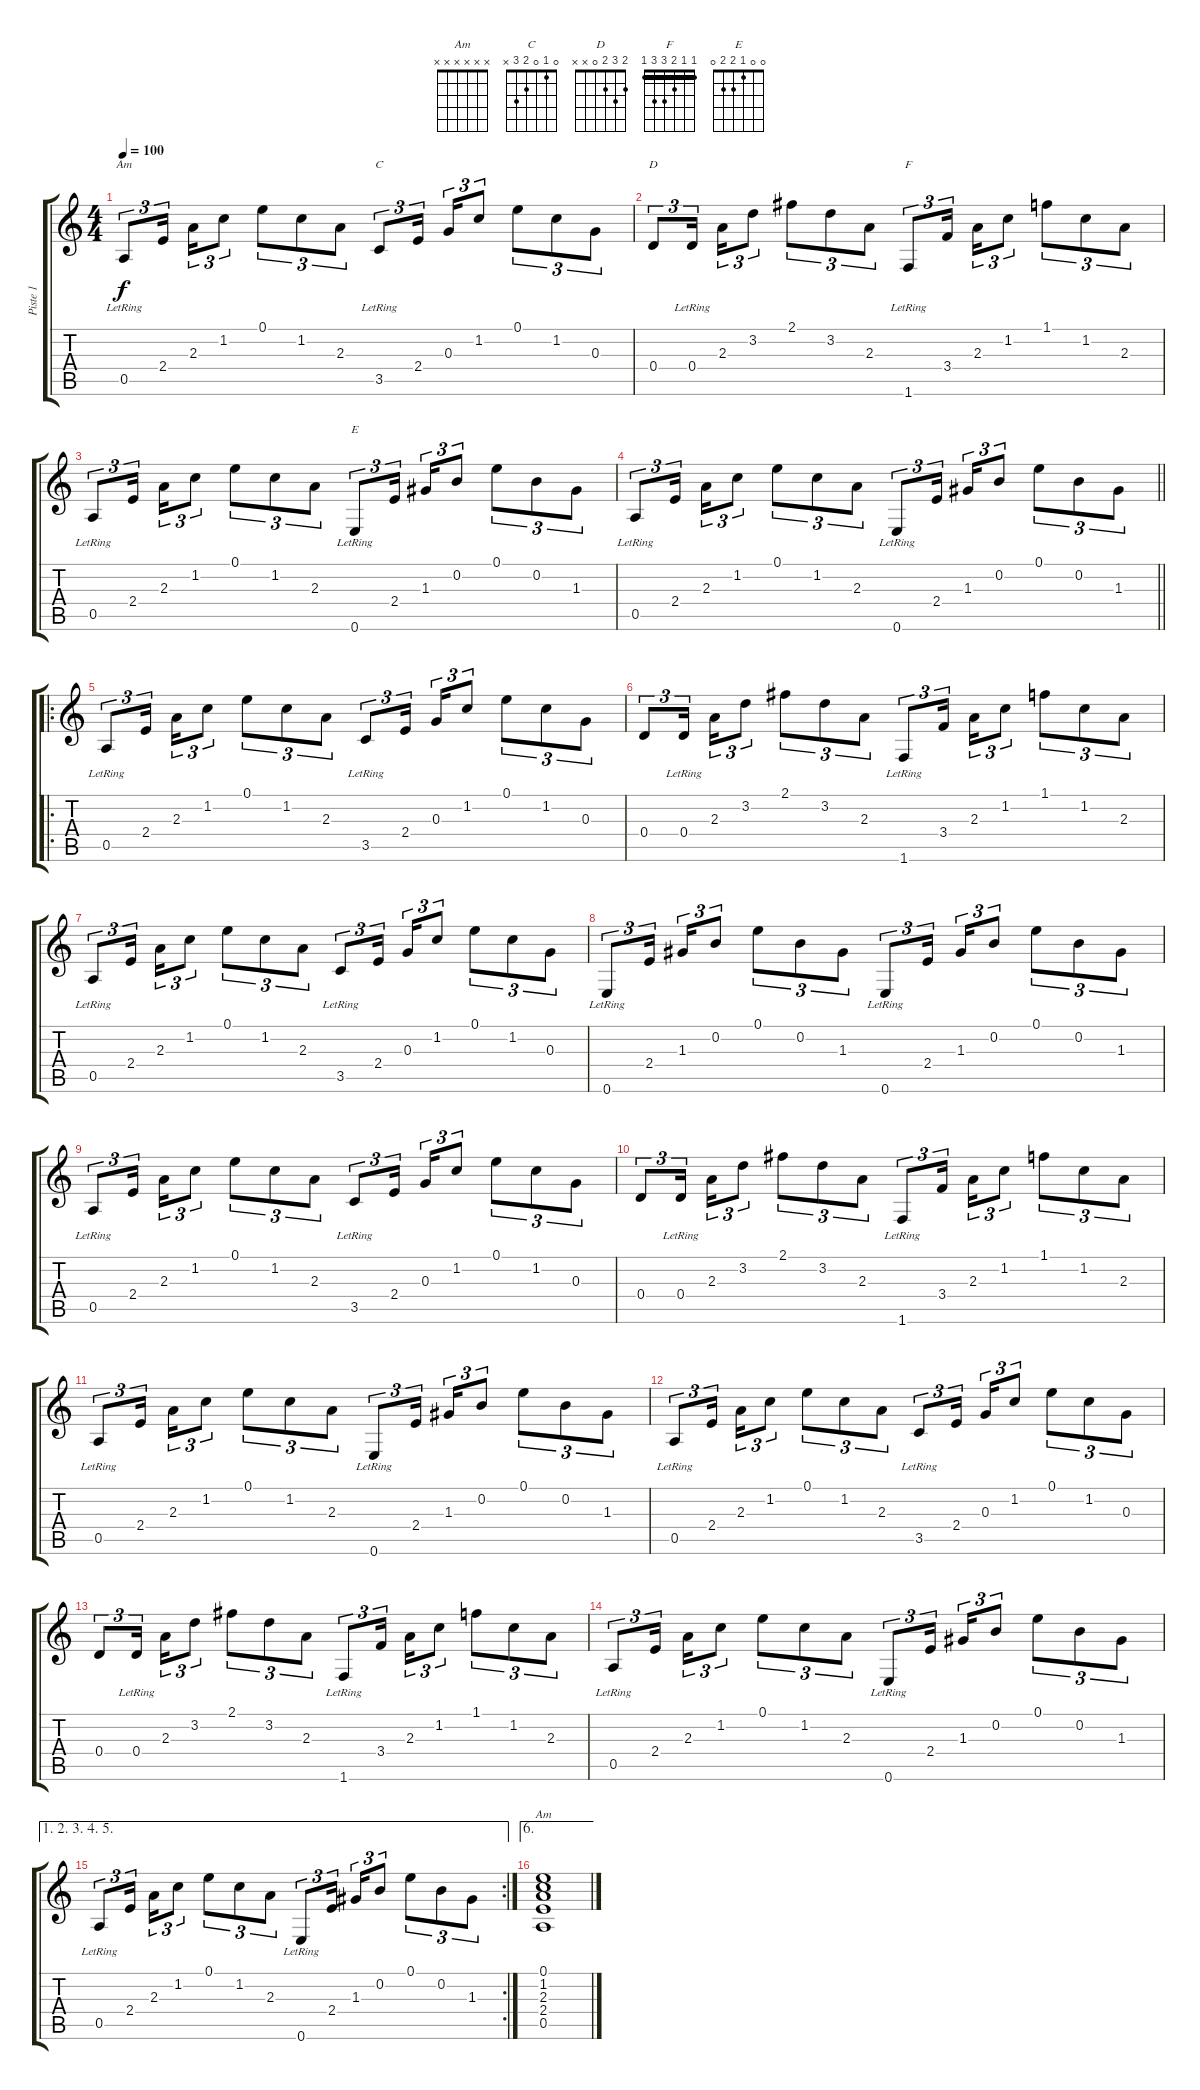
\track ("Piste 1" "Piste 1") {instrument acousticguitarsteel}
\staff {score tabs}
\tuning (E4 B3 G3 D3 A2 E2) {hide}
\chord ("Am" 0 1 2 2 0 x)
\chord ("C" 0 1 0 2 3 x)
\chord ("D" 2 3 2 0 x x)
\chord ("F" 1 1 2 3 3 1) {barre 1}
\chord ("E" 0 0 1 2 2 0)
\chord ("Am" x x x x x x)
\ts (4 4)
\tempo 100
\clef g2
\ks c
0.5{lr}.8{tu (3 2) ch "Am" dy f instrument acousticguitarsteel} 2.4.16{tu (3 2)} 2.3.16{tu (3 2)} 1.2.8{tu (3 2)} 0.1.8{tu (3 2)} 1.2.8{tu (3 2)} 2.3.8{tu (3 2)} 3.5{lr}.8{tu (3 2) ch "C"} 2.4.16{tu (3 2)} 0.3.16{tu (3 2)} 1.2.8{tu (3 2)} 0.1.8{tu (3 2)} 1.2.8{tu (3 2)} 0.3.8{tu (3 2)} |
0.4.8{tu (3 2) ch "D"} 0.4{lr}.16{tu (3 2)} 2.3.16{tu (3 2)} 3.2.8{tu (3 2)} 2.1.8{tu (3 2)} 3.2.8{tu (3 2)} 2.3.8{tu (3 2)} 1.6{lr}.8{tu (3 2) ch "F"} 3.4.16{tu (3 2)} 2.3.16{tu (3 2)} 1.2.8{tu (3 2)} 1.1.8{tu (3 2)} 1.2.8{tu (3 2)} 2.3.8{tu (3 2)} |
0.5{lr}.8{tu (3 2)} 2.4.16{tu (3 2)} 2.3.16{tu (3 2)} 1.2.8{tu (3 2)} 0.1.8{tu (3 2)} 1.2.8{tu (3 2)} 2.3.8{tu (3 2)} 0.6{lr}.8{tu (3 2) ch "E"} 2.4.16{tu (3 2)} 1.3.16{tu (3 2)} 0.2.8{tu (3 2)} 0.1.8{tu (3 2)} 0.2.8{tu (3 2)} 1.3.8{tu (3 2)} |
\barLineRight lightlight
0.5{lr}.8{tu (3 2)} 2.4.16{tu (3 2)} 2.3.16{tu (3 2)} 1.2.8{tu (3 2)} 0.1.8{tu (3 2)} 1.2.8{tu (3 2)} 2.3.8{tu (3 2)} 0.6{lr}.8{tu (3 2)} 2.4.16{tu (3 2)} 1.3.16{tu (3 2)} 0.2.8{tu (3 2)} 0.1.8{tu (3 2)} 0.2.8{tu (3 2)} 1.3.8{tu (3 2)} |
\ro
0.5{lr}.8{tu (3 2)} 2.4.16{tu (3 2)} 2.3.16{tu (3 2)} 1.2.8{tu (3 2)} 0.1.8{tu (3 2)} 1.2.8{tu (3 2)} 2.3.8{tu (3 2)} 3.5{lr}.8{tu (3 2)} 2.4.16{tu (3 2)} 0.3.16{tu (3 2)} 1.2.8{tu (3 2)} 0.1.8{tu (3 2)} 1.2.8{tu (3 2)} 0.3.8{tu (3 2)} |
0.4.8{tu (3 2)} 0.4{lr}.16{tu (3 2)} 2.3.16{tu (3 2)} 3.2.8{tu (3 2)} 2.1.8{tu (3 2)} 3.2.8{tu (3 2)} 2.3.8{tu (3 2)} 1.6{lr}.8{tu (3 2)} 3.4.16{tu (3 2)} 2.3.16{tu (3 2)} 1.2.8{tu (3 2)} 1.1.8{tu (3 2)} 1.2.8{tu (3 2)} 2.3.8{tu (3 2)} |
0.5{lr}.8{tu (3 2)} 2.4.16{tu (3 2)} 2.3.16{tu (3 2)} 1.2.8{tu (3 2)} 0.1.8{tu (3 2)} 1.2.8{tu (3 2)} 2.3.8{tu (3 2)} 3.5{lr}.8{tu (3 2)} 2.4.16{tu (3 2)} 0.3.16{tu (3 2)} 1.2.8{tu (3 2)} 0.1.8{tu (3 2)} 1.2.8{tu (3 2)} 0.3.8{tu (3 2)} |
0.6{lr}.8{tu (3 2)} 2.4.16{tu (3 2)} 1.3.16{tu (3 2)} 0.2.8{tu (3 2)} 0.1.8{tu (3 2)} 0.2.8{tu (3 2)} 1.3.8{tu (3 2)} 0.6{lr}.8{tu (3 2)} 2.4.16{tu (3 2)} 1.3.16{tu (3 2)} 0.2.8{tu (3 2)} 0.1.8{tu (3 2)} 0.2.8{tu (3 2)} 1.3.8{tu (3 2)} |
0.5{lr}.8{tu (3 2)} 2.4.16{tu (3 2)} 2.3.16{tu (3 2)} 1.2.8{tu (3 2)} 0.1.8{tu (3 2)} 1.2.8{tu (3 2)} 2.3.8{tu (3 2)} 3.5{lr}.8{tu (3 2)} 2.4.16{tu (3 2)} 0.3.16{tu (3 2)} 1.2.8{tu (3 2)} 0.1.8{tu (3 2)} 1.2.8{tu (3 2)} 0.3.8{tu (3 2)} |
0.4.8{tu (3 2)} 0.4{lr}.16{tu (3 2)} 2.3.16{tu (3 2)} 3.2.8{tu (3 2)} 2.1.8{tu (3 2)} 3.2.8{tu (3 2)} 2.3.8{tu (3 2)} 1.6{lr}.8{tu (3 2)} 3.4.16{tu (3 2)} 2.3.16{tu (3 2)} 1.2.8{tu (3 2)} 1.1.8{tu (3 2)} 1.2.8{tu (3 2)} 2.3.8{tu (3 2)} |
0.5{lr}.8{tu (3 2)} 2.4.16{tu (3 2)} 2.3.16{tu (3 2)} 1.2.8{tu (3 2)} 0.1.8{tu (3 2)} 1.2.8{tu (3 2)} 2.3.8{tu (3 2)} 0.6{lr}.8{tu (3 2)} 2.4.16{tu (3 2)} 1.3.16{tu (3 2)} 0.2.8{tu (3 2)} 0.1.8{tu (3 2)} 0.2.8{tu (3 2)} 1.3.8{tu (3 2)} |
0.5{lr}.8{tu (3 2)} 2.4.16{tu (3 2)} 2.3.16{tu (3 2)} 1.2.8{tu (3 2)} 0.1.8{tu (3 2)} 1.2.8{tu (3 2)} 2.3.8{tu (3 2)} 3.5{lr}.8{tu (3 2)} 2.4.16{tu (3 2)} 0.3.16{tu (3 2)} 1.2.8{tu (3 2)} 0.1.8{tu (3 2)} 1.2.8{tu (3 2)} 0.3.8{tu (3 2)} |
0.4.8{tu (3 2)} 0.4{lr}.16{tu (3 2)} 2.3.16{tu (3 2)} 3.2.8{tu (3 2)} 2.1.8{tu (3 2)} 3.2.8{tu (3 2)} 2.3.8{tu (3 2)} 1.6{lr}.8{tu (3 2)} 3.4.16{tu (3 2)} 2.3.16{tu (3 2)} 1.2.8{tu (3 2)} 1.1.8{tu (3 2)} 1.2.8{tu (3 2)} 2.3.8{tu (3 2)} |
0.5{lr}.8{tu (3 2)} 2.4.16{tu (3 2)} 2.3.16{tu (3 2)} 1.2.8{tu (3 2)} 0.1.8{tu (3 2)} 1.2.8{tu (3 2)} 2.3.8{tu (3 2)} 0.6{lr}.8{tu (3 2)} 2.4.16{tu (3 2)} 1.3.16{tu (3 2)} 0.2.8{tu (3 2)} 0.1.8{tu (3 2)} 0.2.8{tu (3 2)} 1.3.8{tu (3 2)} |
\ae (1 2 3 4 5)
\rc 2
0.5{lr}.8{tu (3 2)} 2.4.16{tu (3 2)} 2.3.16{tu (3 2)} 1.2.8{tu (3 2)} 0.1.8{tu (3 2)} 1.2.8{tu (3 2)} 2.3.8{tu (3 2)} 0.6{lr}.8{tu (3 2)} 2.4.16{tu (3 2)} 1.3.16{tu (3 2)} 0.2.8{tu (3 2)} 0.1.8{tu (3 2)} 0.2.8{tu (3 2)} 1.3.8{tu (3 2)} |
\ae 6
(0.1 1.2 2.3 2.4 0.5).1{ch "Am"}
